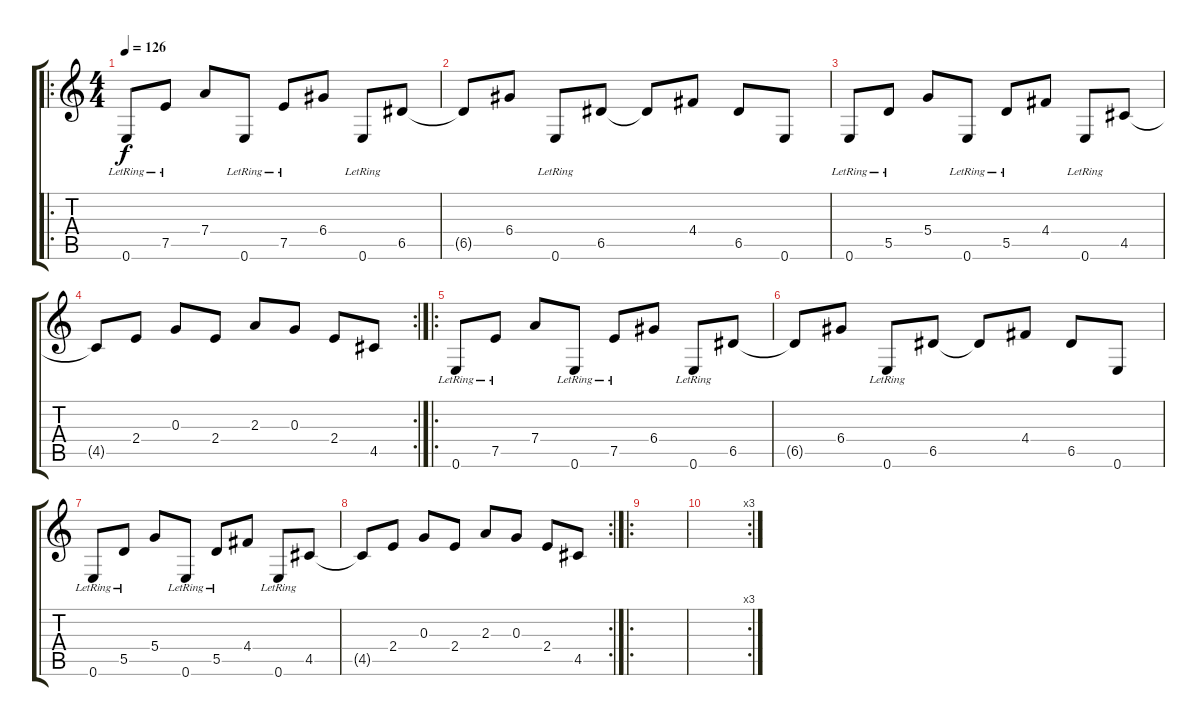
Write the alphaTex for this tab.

\track "" {instrument electricguitarclean}
\staff {score tabs}
\tuning (E4 B3 G3 D3 A2 E2) {hide}
\ro
\ts (4 4)
\tempo 126
\clef g2
\ks c
0.6{lr}.8{dy f instrument electricguitarclean} 7.5{lr}.8 7.4.8 0.6{lr}.8 7.5{lr}.8 6.4.8 0.6{lr}.8 6.5.8 |
6.5{t}.8 6.4.8 0.6{lr}.8 6.5.8 6.5{t}.8 4.4.8 6.5.8 0.6.8 |
0.6{lr}.8 5.5{lr}.8 5.4.8 0.6{lr}.8 5.5{lr}.8 4.4.8 0.6{lr}.8 4.5.8 |
\rc 2
4.5{t}.8 2.4.8 0.3.8 2.4.8 2.3.8 0.3.8 2.4.8 4.5.8 |
\ro
0.6{lr}.8 7.5{lr}.8 7.4.8 0.6{lr}.8 7.5{lr}.8 6.4.8 0.6{lr}.8 6.5.8 |
6.5{t}.8 6.4.8 0.6{lr}.8 6.5.8 6.5{t}.8 4.4.8 6.5.8 0.6.8 |
0.6{lr}.8 5.5{lr}.8 5.4.8 0.6{lr}.8 5.5{lr}.8 4.4.8 0.6{lr}.8 4.5.8 |
\rc 2
4.5{t}.8 2.4.8 0.3.8 2.4.8 2.3.8 0.3.8 2.4.8 4.5.8 |
\ro
|
\rc 3
